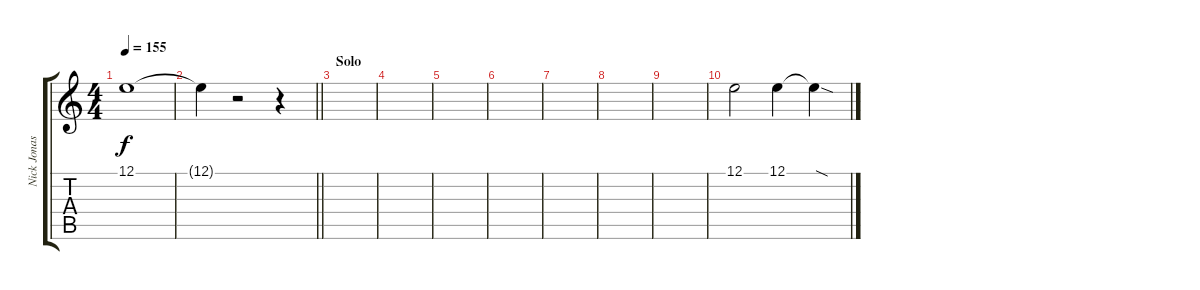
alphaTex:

\track ("Nick Jonas - Vocals" "Nick Jonas") {instrument lead2sawtooth}
\staff {score tabs}
\tuning (E4 B3 G3 D3 A2 E2) {hide}
\ts (4 4)
\tempo 155
\clef g2
\ks c
12.1{t}.1{dy f} |
\barLineRight lightlight
12.1{t}.4 r.2 r.4 |
\section ("" "Solo")
|
|
|
|
|
|
|
12.1.2 12.1.4 12.1{sod t}.4
